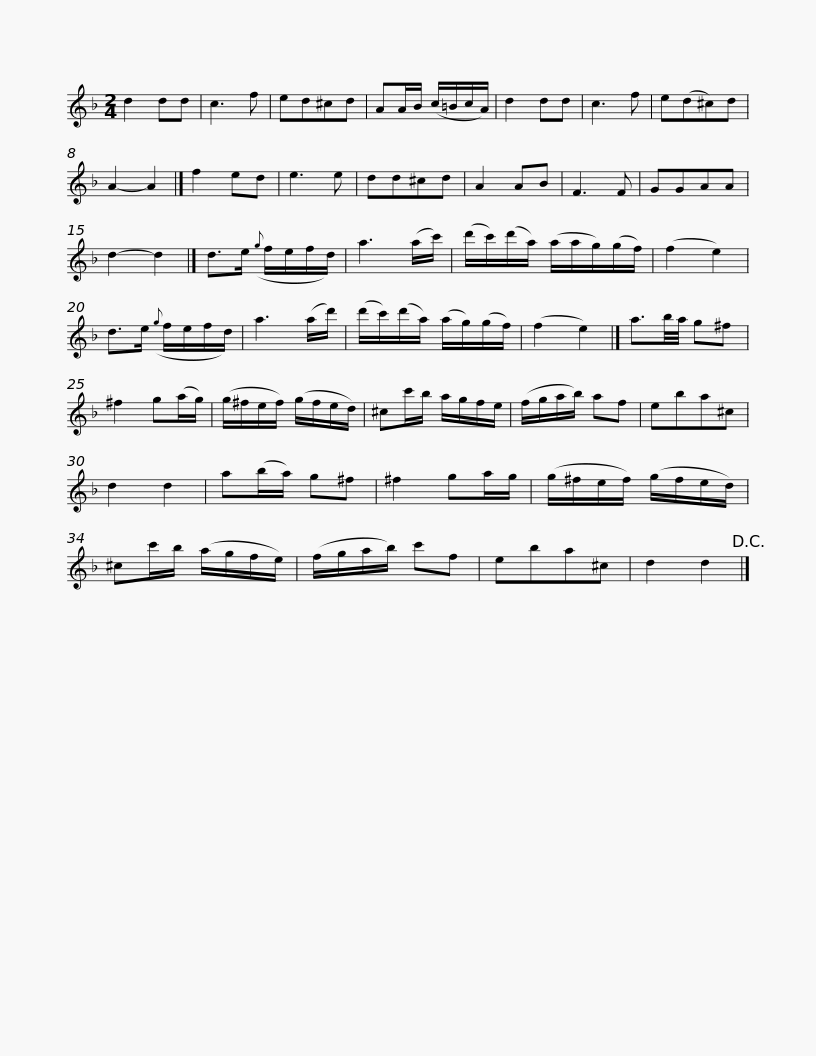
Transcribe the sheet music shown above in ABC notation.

X:1
L:1/8
M:2/4
I:linebreak $
K:Dmin
V:1 treble
V:1
 d2 dd | c3 f | ed^cd | AA/B/ (c/=B/c/A/) | d2 dd | %5
 c3 f | e(d^c)d | A2- A2 |] f2 ed | e3 e | %10
 dd^cd |$ A2 AB | F3 F | GGAA | d2- d2 |] %15
 d>e({g} f/e/f/d/) | a3 (a/c'/) | (d'/c'/)(d'/a/) (a/a/g/)(g/f/) | (f2 e2) | d>e({g} f/e/f/d/) |$ %20
 a3 (a/d'/) | (d'/c'/)(d'/a/) (a/g/)(g/f/) | (f2 e2) |] a3/2b/4a/4 g^f | ^f2 g(a/g/) | %25
 (g/^f/e/f/) (g/f/e/d/) | ^cc'/b/ a/g/f/e/ |$ (f/g/a/b/) af | eba^c | d2 d2 | %30
 a(b/a/) g^f | ^f2 ga/g/ | (g/^f/e/f/) (g/f/e/d/) | ^cc'/b/ (a/g/f/e/) |$ (f/g/a/b/) c'f | %35
 eba^c | d2 d2!D.C.! |] %37
